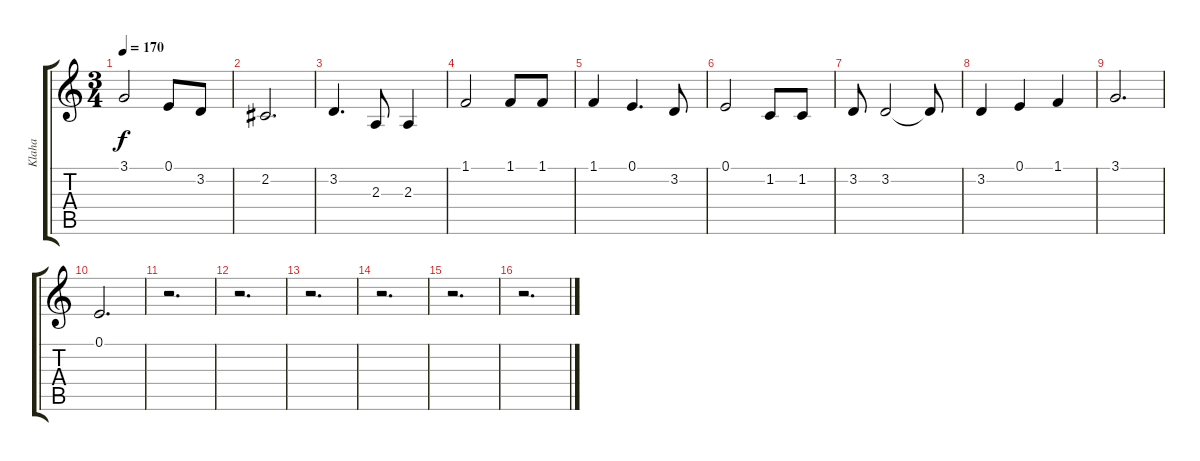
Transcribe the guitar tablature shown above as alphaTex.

\track ("Klaha" "Klaha") {instrument cello}
\staff {score tabs}
\tuning (E4 B3 G3 D3 A2 E2) {hide}
\ts (3 4)
\tempo 170
\clef g2
\ks c
3.1.2{dy f} 0.1.8 3.2.8 |
2.2.2{d} |
3.2.4{d} 2.3.8 2.3.4 |
1.1.2 1.1.8 1.1.8 |
1.1.4 0.1.4{d} 3.2.8 |
0.1.2 1.2.8 1.2.8 |
3.2.8 3.2.2 3.2{t}.8 |
3.2.4 0.1.4 1.1.4 |
3.1.2{d} |
0.1.2{d} |
r.2{d} |
r.2{d} |
r.2{d} |
r.2{d} |
r.2{d} |
r.2{d}
